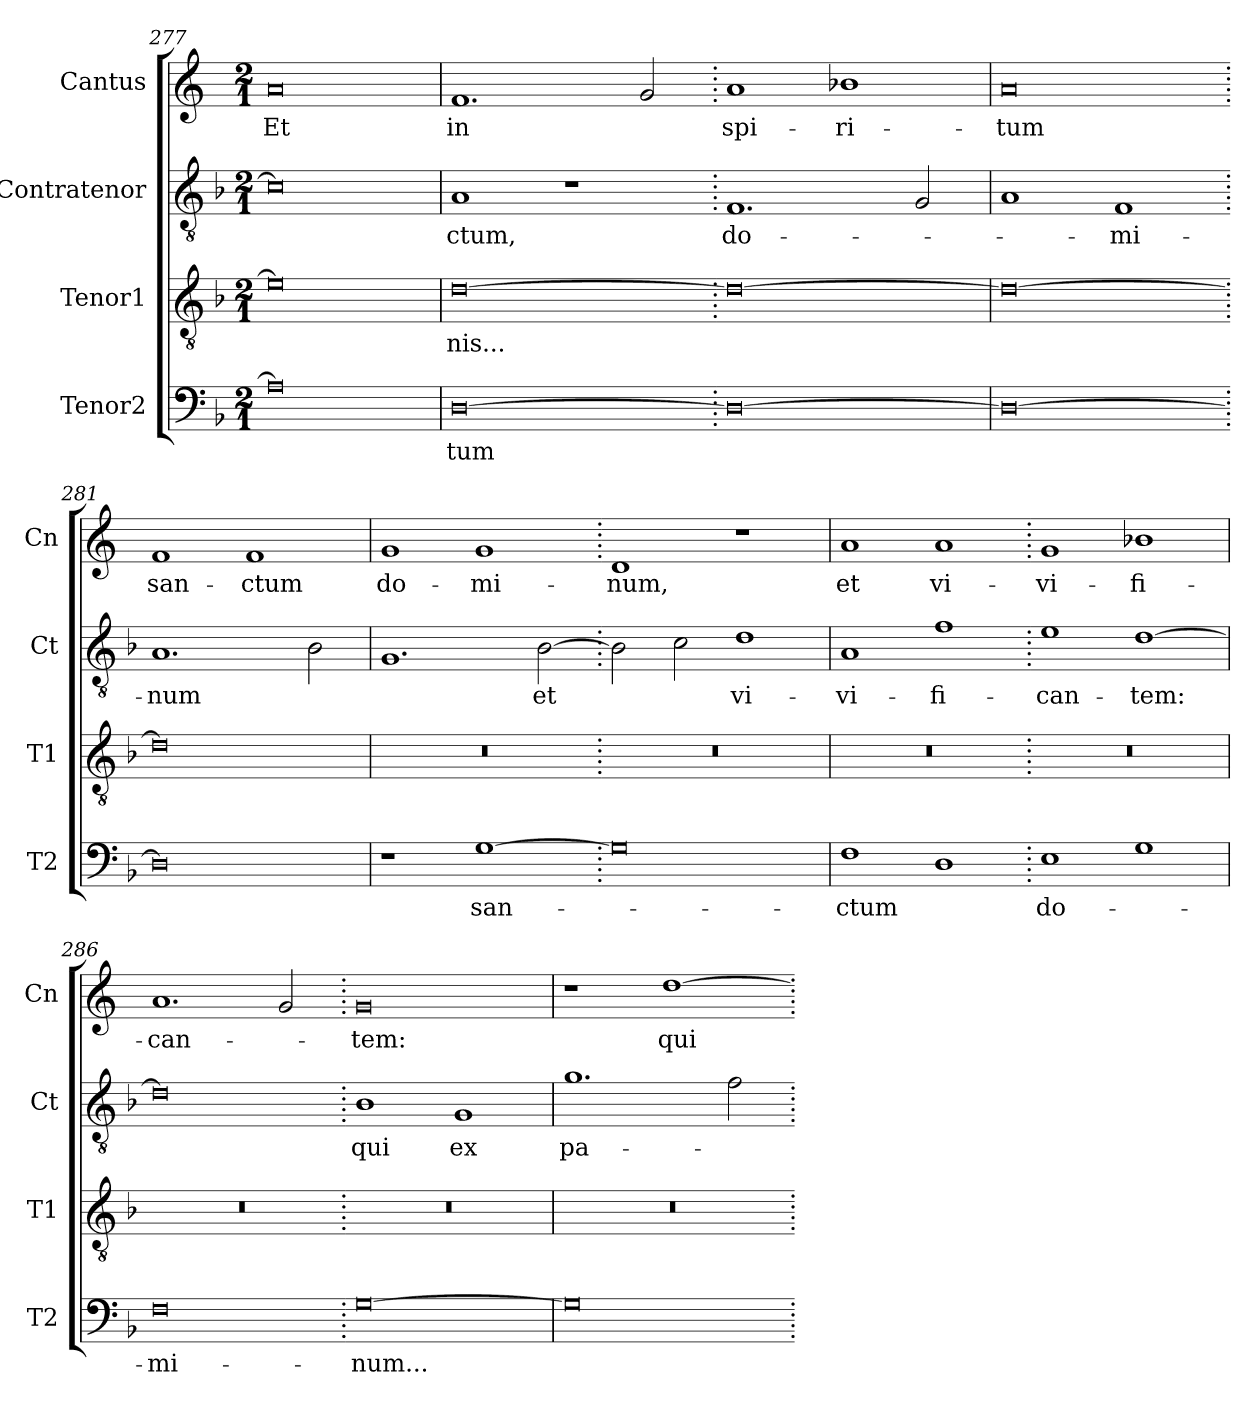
**kern	**text	**kern	**text	**kern	**text	**kern	**text
*part4	*part4	*part3	*part3	*part2	*part2	*part1	*part1
*staff4	*staff4	*staff3	*staff3	*staff2	*staff2	*staff1	*staff1
*I"Tenor2	*	*I"Tenor1	*	*I"Contratenor	*	*I"Cantus	*
*I'T2	*	*I'T1	*	*I'Ct	*	*I'Cn	*
*clefF4	*	*clefGv2	*	*clefGv2	*	*clefG2	*
*k[b-]	*	*k[b-]	*	*k[b-]	*	*k[]	*
*M2/1	*	*M2/1	*	*M2/1	*	*M2/1	*
=277	=277	=277	=277	=277	=277	=277	=277
0A]	.	0e]	.	0c]	.	0a	Et
=278	=278	=278	=278	=278	=278	=278	=278
[0D	-tum	[0d	-nis...	1A	-ctum,	1.f	in
.	.	.	.	1r	.	.	.
.	.	.	.	.	.	2g/	.
=279.	=279.	=279.	=279.	=279.	=279.	=279.	=279.
0D_	.	0d_	.	1.F	do-	1a	spi-
.	.	.	.	.	.	1b-X	-ri-
.	.	.	.	2G/	.	.	.
=280	=280	=280	=280	=280	=280	=280	=280
0D_	.	0d_	.	1A	.	0a	-tum
.	.	.	.	1F	-mi-	.	.
=281.	=281.	=281.	=281.	=281.	=281.	=281.	=281.
0D]	.	0d]	.	1.A	-num	1f	san-
.	.	.	.	.	.	1f	-ctum
.	.	.	.	2B-\	.	.	.
=282	=282	=282	=282	=282	=282	=282	=282
1r	.	0r	.	1.G	.	1g	do-
[1G	san-	.	.	.	.	1g	-mi-
.	.	.	.	[2B-\	et	.	.
=283.	=283.	=283.	=283.	=283.	=283.	=283.	=283.
0G]	.	0r	.	2B-\]	.	1d	-num,
.	.	.	.	2c\	.	.	.
.	.	.	.	1d	vi-	1r	.
=284	=284	=284	=284	=284	=284	=284	=284
1F	-ctum	0r	.	1A	-vi-	1a	et
1D	.	.	.	1f	-fi-	1a	vi-
=285.	=285.	=285.	=285.	=285.	=285.	=285.	=285.
1E	do-	0r	.	1e	-can-	1g	-vi-
1G	.	.	.	[1d	-tem:	1b-X	-fi-
=286	=286	=286	=286	=286	=286	=286	=286
0F	-mi-	0r	.	0d]	.	1.a	-can-
.	.	.	.	.	.	2g/	.
=287.	=287.	=287.	=287.	=287.	=287.	=287.	=287.
[0G	-num...	0r	.	1B-	qui	0g	-tem:
.	.	.	.	1G	ex	.	.
=288	=288	=288	=288	=288	=288	=288	=288
0G]	.	0r	.	1.g	pa-	1r	.
.	.	.	.	.	.	[1dd	qui
.	.	.	.	2f\	.	.	.
=.	=.	=.	=.	=.	=.	=.	=.
*-	*-	*-	*-	*-	*-	*-	*-
